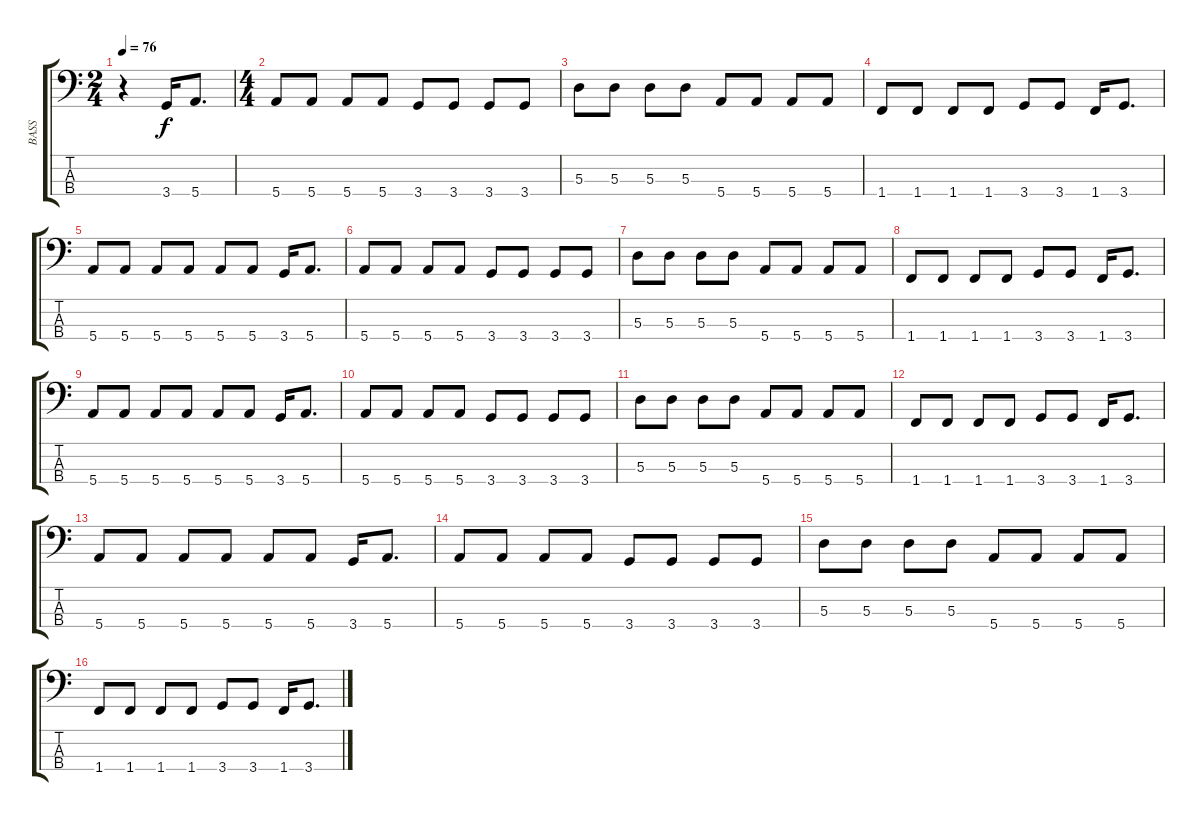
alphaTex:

\track ("BASS" "BASS") {instrument electricbassfinger}
\staff {score tabs}
\tuning (G2 D2 A1 E1) {hide}
\ts (2 4)
\tempo 76
\clef f4
\ks c
r.4{dy f} 3.4.16 5.4.8{d} |
\ts (4 4)
5.4.8 5.4.8 5.4.8 5.4.8 3.4.8 3.4.8 3.4.8 3.4.8 |
5.3.8 5.3.8 5.3.8 5.3.8 5.4.8 5.4.8 5.4.8 5.4.8 |
1.4.8 1.4.8 1.4.8 1.4.8 3.4.8 3.4.8 1.4.16 3.4.8{d} |
5.4.8 5.4.8 5.4.8 5.4.8 5.4.8 5.4.8 3.4.16 5.4.8{d} |
5.4.8 5.4.8 5.4.8 5.4.8 3.4.8 3.4.8 3.4.8 3.4.8 |
5.3.8 5.3.8 5.3.8 5.3.8 5.4.8 5.4.8 5.4.8 5.4.8 |
1.4.8 1.4.8 1.4.8 1.4.8 3.4.8 3.4.8 1.4.16 3.4.8{d} |
5.4.8 5.4.8 5.4.8 5.4.8 5.4.8 5.4.8 3.4.16 5.4.8{d} |
5.4.8 5.4.8 5.4.8 5.4.8 3.4.8 3.4.8 3.4.8 3.4.8 |
5.3.8 5.3.8 5.3.8 5.3.8 5.4.8 5.4.8 5.4.8 5.4.8 |
1.4.8 1.4.8 1.4.8 1.4.8 3.4.8 3.4.8 1.4.16 3.4.8{d} |
5.4.8 5.4.8 5.4.8 5.4.8 5.4.8 5.4.8 3.4.16 5.4.8{d} |
5.4.8 5.4.8 5.4.8 5.4.8 3.4.8 3.4.8 3.4.8 3.4.8 |
5.3.8 5.3.8 5.3.8 5.3.8 5.4.8 5.4.8 5.4.8 5.4.8 |
1.4.8 1.4.8 1.4.8 1.4.8 3.4.8 3.4.8 1.4.16 3.4.8{d}
